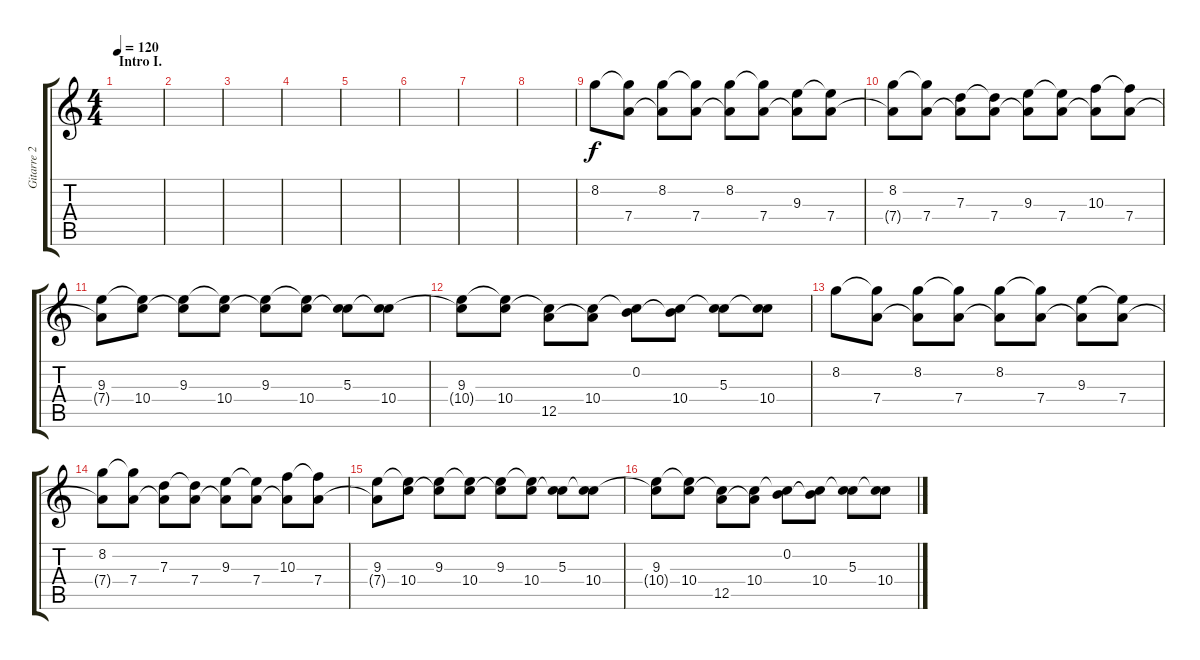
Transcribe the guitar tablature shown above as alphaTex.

\track ("Gitarre 2" "Gitarre 2") {instrument overdrivenguitar}
\staff {score tabs}
\tuning (E4 B3 G3 D3 A2 E2) {hide}
\ts (4 4)
\section ("" "Intro I.")
\tempo 120
\clef g2
\ks c
|
|
|
|
|
|
|
|
8.2.8 (8.2{t} 7.4).8 (8.2 7.4{t}).8 (8.2{t} 7.4).8 (8.2 7.4{t}).8 (8.2{t} 7.4).8 (9.3 7.4{t}).8 (9.3{t} 7.4).8 |
(8.2 7.4{t}).8 (8.2{t} 7.4).8 (7.3 7.4{t}).8 (7.3{t} 7.4).8 (9.3 7.4{t}).8 (9.3{t} 7.4).8 (10.3 7.4{t}).8 (10.3{t} 7.4).8 |
(9.3 7.4{t}).8 (9.3{t} 10.4).8 (9.3 10.4{t}).8 (9.3{t} 10.4).8 (9.3 10.4{t}).8 (9.3{t} 10.4).8 (5.3 10.4{t}).8 (5.3{t} 10.4).8 |
(9.3 10.4{t}).8 (9.3{t} 10.4).8 (10.4{t} 12.5).8 (10.4 12.5{t}).8 (0.2 10.4{t}).8 (0.2{t} 10.4).8 (5.3 10.4{t}).8 (5.3{t} 10.4).8 |
8.2.8 (8.2{t} 7.4).8 (8.2 7.4{t}).8 (8.2{t} 7.4).8 (8.2 7.4{t}).8 (8.2{t} 7.4).8 (9.3 7.4{t}).8 (9.3{t} 7.4).8 |
(8.2 7.4{t}).8 (8.2{t} 7.4).8 (7.3 7.4{t}).8 (7.3{t} 7.4).8 (9.3 7.4{t}).8 (9.3{t} 7.4).8 (10.3 7.4{t}).8 (10.3{t} 7.4).8 |
(9.3 7.4{t}).8 (9.3{t} 10.4).8 (9.3 10.4{t}).8 (9.3{t} 10.4).8 (9.3 10.4{t}).8 (9.3{t} 10.4).8 (5.3 10.4{t}).8 (5.3{t} 10.4).8 |
(9.3 10.4{t}).8 (9.3{t} 10.4).8 (10.4{t} 12.5).8 (10.4 12.5{t}).8 (0.2 10.4{t}).8 (0.2{t} 10.4).8 (5.3 10.4{t}).8 (5.3{t} 10.4).8
